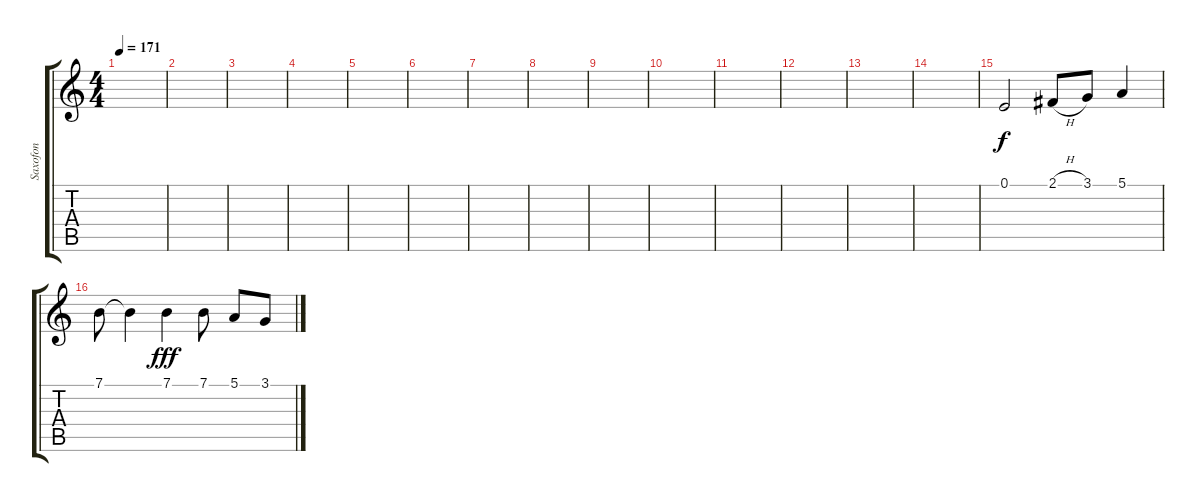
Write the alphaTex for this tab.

\track ("Saxofon" "Saxofon") {instrument sopranosax}
\staff {score tabs}
\tuning (E4 B3 G3 D3 A2 E2) {hide}
\ts (4 4)
\tempo 171
\clef g2
\ks c
|
|
|
|
|
|
|
|
|
|
|
|
|
|
0.1.2 2.1{h}.8 3.1.8 5.1.4 |
7.1.8 7.1{t}.4{dy f} 7.1.4{dy fff} 7.1.8 5.1.8 3.1.8
